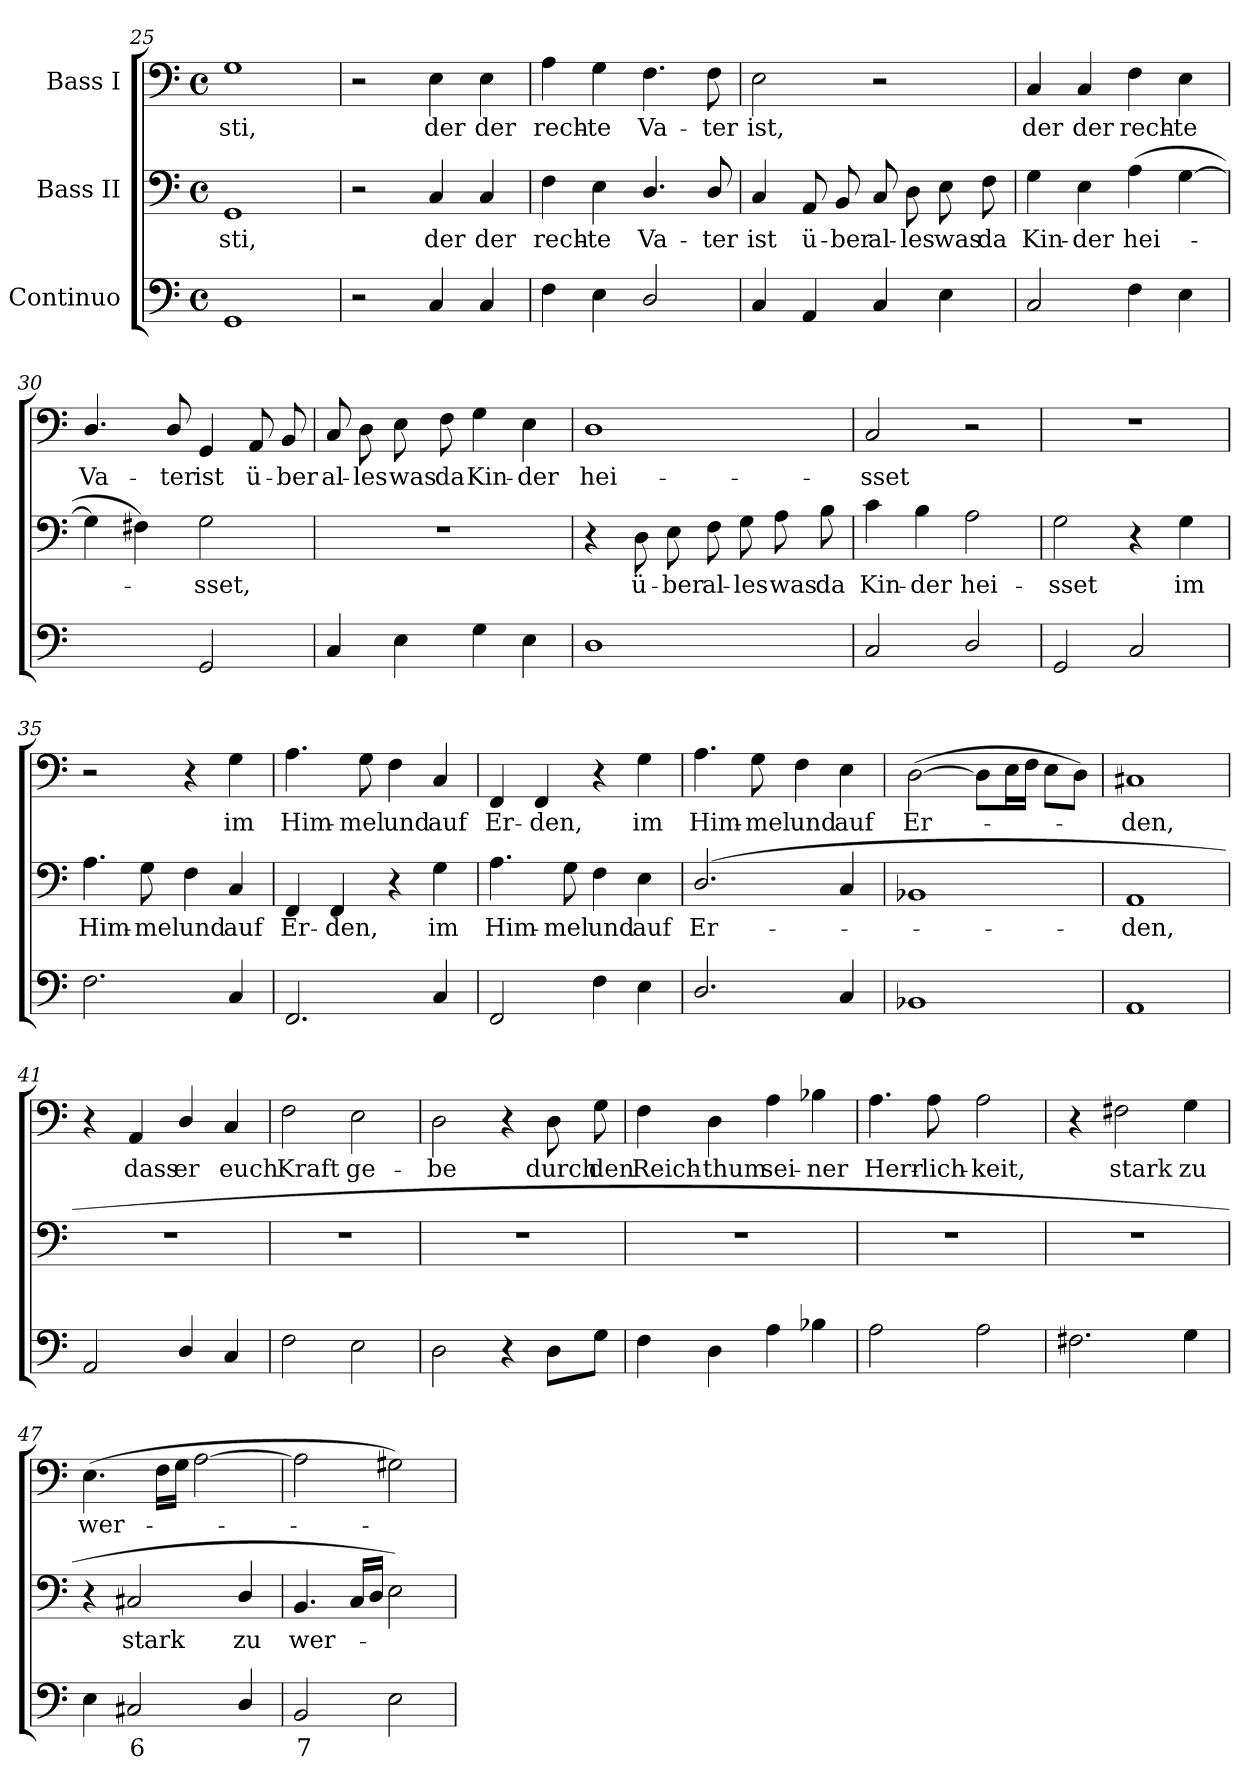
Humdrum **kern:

**kern	**text	**kern	**text	**kern	**text
*part3	*part3	*part2	*part2	*part1	*part1
*staff3	*staff3	*staff2	*staff2	*staff1	*staff1
*I"Continuo	*	*I"Bass II	*	*I"Bass I	*
*clefF4	*	*clefF4	*	*clefF4	*
*k[]	*	*k[]	*	*k[]	*
*C:	*	*C:	*	*C:	*
*M4/4	*	*M4/4	*	*M4/4	*
*met(c)	*	*met(c)	*	*met(c)	*
=25	=25	=25	=25	=25	=25
!	!	!	!LO:LY:b	!	!LO:LY:b
1GG	.	1GG	-sti,	1G	sti,
=26	=26	=26	=26	=26	=26
2r	.	2r	.	2r	.
!	!	!	!LO:LY:b	!	!LO:LY:b
4C	.	4C	der	4E	der
!	!	!	!LO:LY:b	!	!LO:LY:b
4C	.	4C	der	4E	der
=27	=27	=27	=27	=27	=27
!	!	!	!LO:LY:b	!	!LO:LY:b
4F	.	4F	rech-	4A	rech-
!	!	!	!LO:LY:b	!	!LO:LY:b
4E	.	4E	-te	4G	-te
!	!	!	!LO:LY:b	!	!LO:LY:b
2D/	.	4.D/	Va-	4.F	Va-
!	!	!	!LO:LY:b	!	!LO:LY:b
.	.	8D/	-ter	8F	-ter
!!LO:LB:g=z
=28	=28	=28	=28	=28	=28
!	!	!	!LO:LY:b	!	!LO:LY:b
4C	.	4C	ist	2E	ist,
!	!	!	!LO:LY:b	!	!
4AA	.	8AA	ü-	.	.
!	!	!	!LO:LY:b	!	!
.	.	8BB	-ber	.	.
!	!	!	!LO:LY:b	!	!
4C	.	8C	al-	2r	.
!	!	!	!LO:LY:b	!	!
.	.	8D	-les	.	.
!	!	!	!LO:LY:b	!	!
4E	.	8E	was	.	.
!	!	!	!LO:LY:b	!	!
.	.	8F	da	.	.
=29	=29	=29	=29	=29	=29
!	!	!	!LO:LY:b	!	!LO:LY:b
2C	.	4G	Kin-	4C	der
!	!	!	!LO:LY:b	!	!LO:LY:b
.	.	4E	-der	4C	der
!	!	!	!LO:LY:b	!	!LO:LY:b
4F	.	(>4A	hei-	4F	rech-
!	!	!	!	!	!LO:LY:b
4E	.	[4G	.	4E	-te
=30	=30	=30	=30	=30	=30
!	!LO:LY:b	!	!	!	!LO:LY:b
[4Dyy	4	4G]	.	4.D/	Va-
4Dyy]	.	4F#X)	.	.	.
!	!	!	!	!	!LO:LY:b
.	.	.	.	8D/	-ter
!	!	!	!LO:LY:b	!	!LO:LY:b
2GG	.	2G	sset,	4GG	ist
!	!	!	!	!	!LO:LY:b
.	.	.	.	8AA	ü-
!	!	!	!	!	!LO:LY:b
.	.	.	.	8BB	-ber
=31	=31	=31	=31	=31	=31
!	!	!	!	!	!LO:LY:b
4C	.	1r	.	8C	al-
!	!	!	!	!	!LO:LY:b
.	.	.	.	8D	-les
!	!	!	!	!	!LO:LY:b
4E	.	.	.	8E	was
!	!	!	!	!	!LO:LY:b
.	.	.	.	8F	da
!	!	!	!	!	!LO:LY:b
4G	.	.	.	4G	Kin-
!	!	!	!	!	!LO:LY:b
4E	.	.	.	4E	-der
=32	=32	=32	=32	=32	=32
!	!	!	!	!	!LO:LY:b
1D	.	4r	.	1D	hei-
!	!	!	!LO:LY:b	!	!
.	.	8D	ü-	.	.
!	!	!	!LO:LY:b	!	!
.	.	8E	-ber	.	.
!	!	!	!LO:LY:b	!	!
.	.	8F	al-	.	.
!	!	!	!LO:LY:b	!	!
.	.	8G	-les	.	.
!	!	!	!LO:LY:b	!	!
.	.	8A	was	.	.
!	!	!	!LO:LY:b	!	!
.	.	8B	da	.	.
!!LO:LB:g=z
=33	=33	=33	=33	=33	=33
!	!	!	!LO:LY:b	!	!LO:LY:b
2C	.	4c	Kin-	2C	-sset
!	!	!	!LO:LY:b	!	!
.	.	4B	-der	.	.
!	!	!	!LO:LY:b	!	!
2D/	.	2A	hei-	2r	.
=34	=34	=34	=34	=34	=34
!	!	!	!LO:LY:b	!	!
2GG	.	2G	-sset	1r	.
2C	.	4r	.	.	.
!	!	!	!LO:LY:b	!	!
.	.	4G	im	.	.
=35	=35	=35	=35	=35	=35
!	!	!	!LO:LY:b	!	!
2.F	.	4.A	Him-	2r	.
!	!	!	!LO:LY:b	!	!
.	.	8G	-mel	.	.
!	!	!	!LO:LY:b	!	!
.	.	4F	und	4r	.
!	!	!	!LO:LY:b	!	!LO:LY:b
4C	.	4C	auf	4G	im
=36	=36	=36	=36	=36	=36
!	!	!	!LO:LY:b	!	!LO:LY:b
2.FF	.	4FF	Er-	4.A	Him-
!	!	!	!LO:LY:b	!	!
.	.	4FF	-den,	.	.
!	!	!	!	!	!LO:LY:b
.	.	.	.	8G	-mel
!	!	!	!	!	!LO:LY:b
.	.	4r	.	4F	und
!	!	!	!LO:LY:b	!	!LO:LY:b
4C	.	4G	im	4C	auf
=37	=37	=37	=37	=37	=37
!	!	!	!LO:LY:b	!	!LO:LY:b
2FF	.	4.A	Him-	4FF	Er-
!	!	!	!	!	!LO:LY:b
.	.	.	.	4FF	-den,
!	!	!	!LO:LY:b	!	!
.	.	8G	-mel	.	.
!	!	!	!LO:LY:b	!	!
4F	.	4F	und	4r	.
!	!	!	!LO:LY:b	!	!LO:LY:b
4E	.	4E	auf	4G	im
=38	=38	=38	=38	=38	=38
!	!	!	!LO:LY:b	!	!LO:LY:b
2.D/	.	(<2.D/	Er-	4.A	Him-
!	!	!	!	!	!LO:LY:b
.	.	.	.	8G	-mel
!	!	!	!	!	!LO:LY:b
.	.	.	.	4F	und
!	!	!	!	!	!LO:LY:b
4C	.	4C	.	4E	auf
!!LO:LB:g=z
=39	=39	=39	=39	=39	=39
!	!	!	!	!	!LO:LY:b
1BB-X	.	1BB-X	.	(>[2D	Er-
.	.	.	.	8DL]	.
.	.	.	.	16EL	.
.	.	.	.	16FJJ	.
.	.	.	.	8EL	.
.	.	.	.	8DJ)	.
=40	=40	=40	=40	=40	=40
!	!	!	!LO:LY:b	!	!LO:LY:b
1AA	.	1AA	den,	1C#X	den,
=41	=41	=41	=41	=41	=41
2AA	.	1r	.	4r	.
!	!	!	!	!	!LO:LY:b
.	.	.	.	4AA	dass
!	!	!	!	!	!LO:LY:b
4D/	.	.	.	4D/	er
!	!	!	!	!	!LO:LY:b
4C	.	.	.	4C	euch
=42	=42	=42	=42	=42	=42
!	!	!	!	!	!LO:LY:b
2F	.	1r	.	2F	Kraft
!	!	!	!	!	!LO:LY:b
2E	.	.	.	2E	ge-
=43	=43	=43	=43	=43	=43
!	!	!	!	!	!LO:LY:b
2D	.	1r	.	2D	-be
4r	.	.	.	4r	.
!	!	!	!	!	!LO:LY:b
8DL	.	.	.	8D	durch
!	!	!	!	!	!LO:LY:b
8GJ	.	.	.	8G	den
=44	=44	=44	=44	=44	=44
!	!	!	!	!	!LO:LY:b
4F	.	1r	.	4F	Reich-
!	!	!	!	!	!LO:LY:b
4D	.	.	.	4D	-thum
!	!	!	!	!	!LO:LY:b
4A	.	.	.	4A	sei-
!	!	!	!	!	!LO:LY:b
4B-X	.	.	.	4B-X	-ner
=45	=45	=45	=45	=45	=45
!	!	!	!	!	!LO:LY:b
2A	.	1r	.	4.A	Herr-
!	!	!	!	!	!LO:LY:b
.	.	.	.	8A	-lich-
!	!	!	!	!	!LO:LY:b
2A	.	.	.	2A	-keit,
!!LO:LB:g=z
=46	=46	=46	=46	=46	=46
2.F#X	.	1r	.	4r	.
!	!	!	!	!	!LO:LY:b
.	.	.	.	2F#X	stark
!	!	!	!	!	!LO:LY:b
4G	.	.	.	4G	zu
=47	=47	=47	=47	=47	=47
!	!	!	!	!	!LO:LY:b
4E	.	4r	.	(>4.E	wer-
!	!LO:LY:b	!	!LO:LY:b	!	!
2C#X	6	2C#X	stark	.	.
.	.	.	.	16FLL	.
.	.	.	.	16GJJ	.
.	.	.	.	[2A	.
!	!	!	!LO:LY:b	!	!
4D/	.	4D/	zu	.	.
=48	=48	=48	=48	=48	=48
!	!LO:LY:b	!	!LO:LY:b	!	!
2BB	7	4.BB	wer-	2A]	.
.	.	16CLL	.	.	.
.	.	16DJJ	.	.	.
2E	.	2E)	.	2G#X)	.
=	=	=	=	=	=
*-	*-	*-	*-	*-	*-
